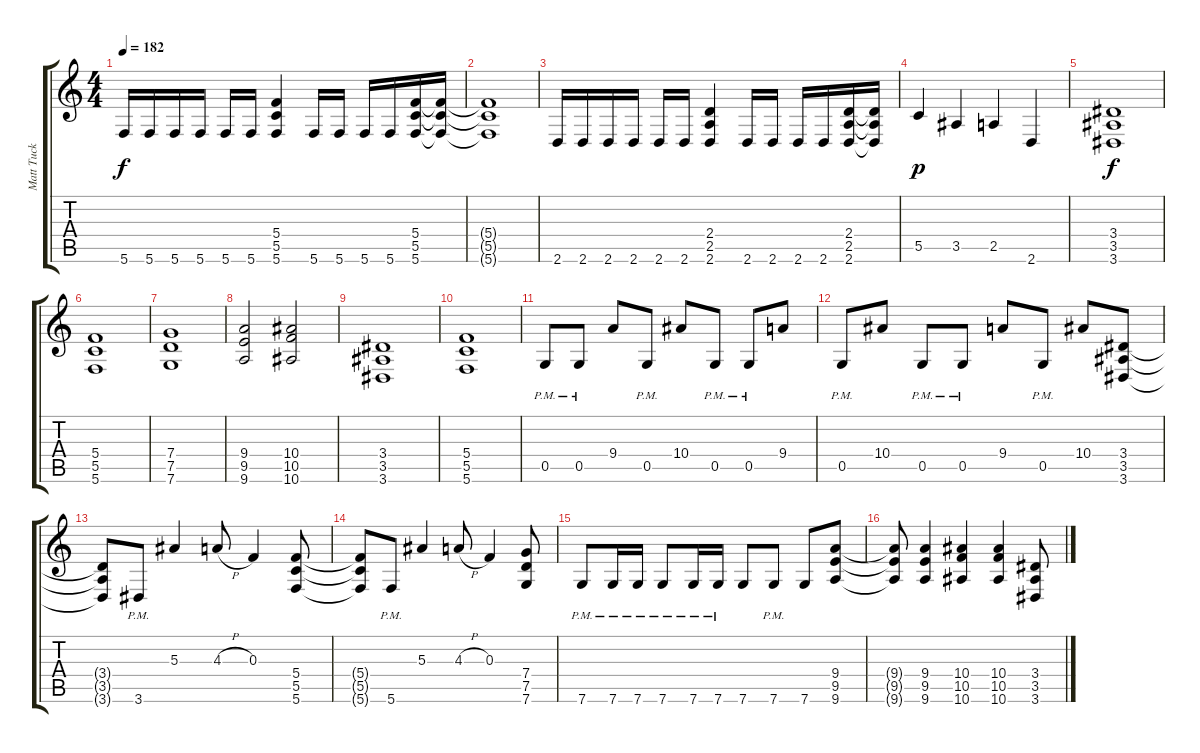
\track ("Matt Tuck" "Matt Tuck") {instrument distortionguitar}
\staff {score tabs}
\tuning (D4 A3 F3 C3 G2 C2) {hide}
\ts (4 4)
\tempo 182
\clef g2
\ks c
5.6.16{dy f} 5.6.16 5.6.16 5.6.16 5.6.16 5.6.16 (5.4 5.5 5.6).4 5.6.16 5.6.16 5.6.16 5.6.16 (5.4 5.5 5.6).16 (5.4{t} 5.5{t} 5.6{t}).16 |
(5.4{t} 5.5{t} 5.6{t}).1 |
2.6.16 2.6.16 2.6.16 2.6.16 2.6.16 2.6.16 (2.4 2.5 2.6).4 2.6.16 2.6.16 2.6.16 2.6.16 (2.4 2.5 2.6).16 (2.4{t} 2.5{t} 2.6{t}).16 |
5.5.4{dy p} 3.5.4 2.5.4 2.6.4 |
(3.4 3.5 3.6).1{dy f} |
(5.4 5.5 5.6).1 |
(7.4 7.5 7.6).1 |
(9.4 9.5 9.6).2 (10.4 10.5 10.6).2 |
(3.4 3.5 3.6).1 |
(5.4 5.5 5.6).1 |
0.5{pm}.8 0.5{pm}.8 9.4.8 0.5{pm}.8 10.4.8 0.5{pm}.8 0.5{pm}.8 9.4.8 |
0.5{pm}.8 10.4.8 0.5{pm}.8 0.5{pm}.8 9.4.8 0.5{pm}.8 10.4.8 (3.4 3.5 3.6).8 |
(3.4{t} 3.5{t} 3.6{t}).8 3.6{pm}.8 5.3.4 4.3{h}.8 0.3.4 (5.4 5.5 5.6).8 |
(5.4{t} 5.5{t} 5.6{t}).8 5.6{pm}.8 5.3.4 4.3{h}.8 0.3.4 (7.4 7.5 7.6).8 |
7.6{pm}.8 7.6{pm}.16 7.6{pm}.16 7.6{pm}.8 7.6{pm}.16 7.6{pm}.16 7.6.8 7.6{pm}.8 7.6.8 (9.4 9.5 9.6).8 |
(9.4{t} 9.5{t} 9.6{t}).8 (9.4 9.5 9.6).4 (10.4 10.5 10.6).4 (10.4 10.5 10.6).4 (3.4 3.5 3.6).8
